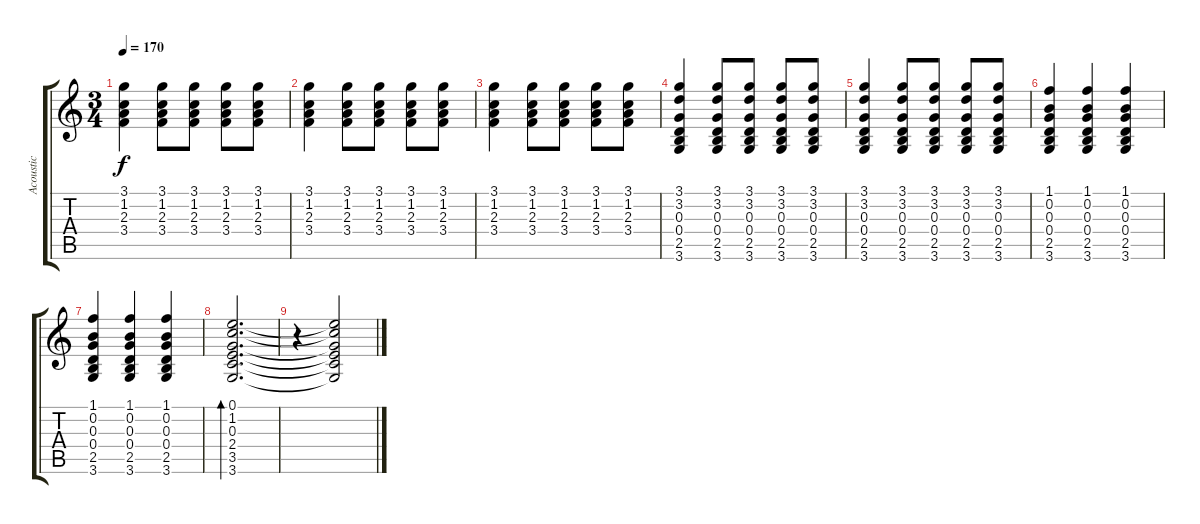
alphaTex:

\track ("Acoustic" "Acoustic") {instrument acousticguitarsteel}
\staff {score tabs}
\tuning (E4 B3 G3 D3 A2 E2) {hide}
\ts (3 4)
\tempo 170
\clef g2
\ks c
(3.1 1.2 2.3 3.4).4{dy f} (3.1 1.2 2.3 3.4).8 (3.1 1.2 2.3 3.4).8 (3.1 1.2 2.3 3.4).8 (3.1 1.2 2.3 3.4).8 |
(3.1 1.2 2.3 3.4).4 (3.1 1.2 2.3 3.4).8 (3.1 1.2 2.3 3.4).8 (3.1 1.2 2.3 3.4).8 (3.1 1.2 2.3 3.4).8 |
(3.1 1.2 2.3 3.4).4 (3.1 1.2 2.3 3.4).8 (3.1 1.2 2.3 3.4).8 (3.1 1.2 2.3 3.4).8 (3.1 1.2 2.3 3.4).8 |
(3.1 3.2 0.3 0.4 2.5 3.6).4 (3.1 3.2 0.3 0.4 2.5 3.6).8 (3.1 3.2 0.3 0.4 2.5 3.6).8 (3.1 3.2 0.3 0.4 2.5 3.6).8 (3.1 3.2 0.3 0.4 2.5 3.6).8 |
(3.1 3.2 0.3 0.4 2.5 3.6).4 (3.1 3.2 0.3 0.4 2.5 3.6).8 (3.1 3.2 0.3 0.4 2.5 3.6).8 (3.1 3.2 0.3 0.4 2.5 3.6).8 (3.1 3.2 0.3 0.4 2.5 3.6).8 |
(1.1 0.2 0.3 0.4 2.5 3.6).4 (1.1 0.2 0.3 0.4 2.5 3.6).4 (1.1 0.2 0.3 0.4 2.5 3.6).4 |
(1.1 0.2 0.3 0.4 2.5 3.6).4 (1.1 0.2 0.3 0.4 2.5 3.6).4 (1.1 0.2 0.3 0.4 2.5 3.6).4 |
(0.1 1.2 0.3 2.4 3.5 3.6).2{d bd 480} |
r.4 (0.1{t} 1.2{t} 0.3{t} 2.4{t} 3.5{t} 3.6{t}).2
